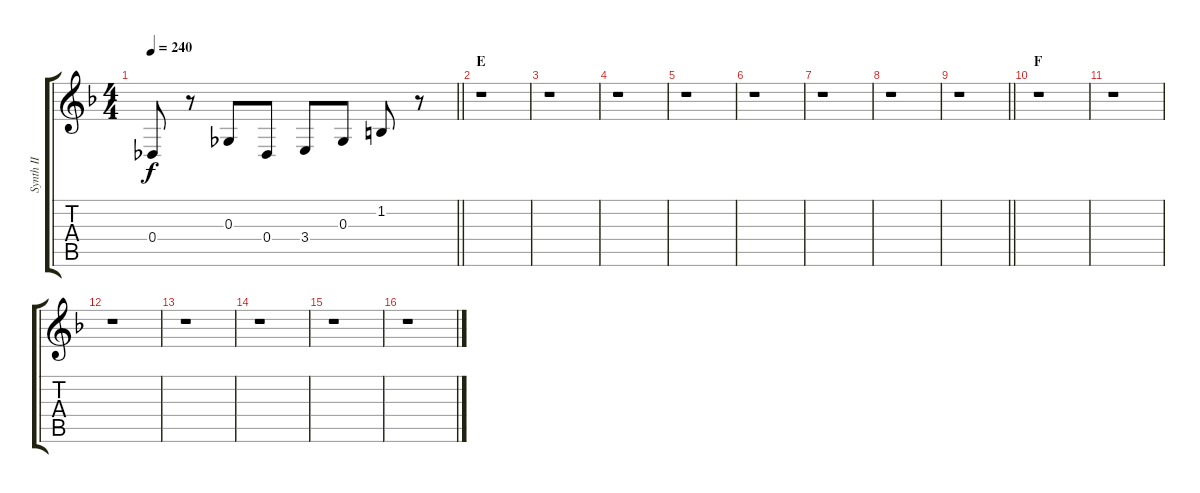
\track ("Synth II" "Synth II") {instrument clavinet}
\staff {score tabs}
\tuning (Eb4 Bb3 Gb3 Db3 Ab2 Db2) {hide}
\ts (4 4)
\tempo 240
\clef g2
\barLineRight lightlight
\ks f
0.4.8{dy f} r.8 0.3.8 0.4.8 3.4.8 0.3.8 1.2.8 r.8 |
\section ("" "E")
r.1 |
r.1 |
r.1 |
r.1 |
r.1 |
r.1 |
r.1 |
\barLineRight lightlight
r.1 |
\section ("" "F")
r.1 |
r.1 |
r.1 |
r.1 |
r.1 |
r.1 |
r.1
